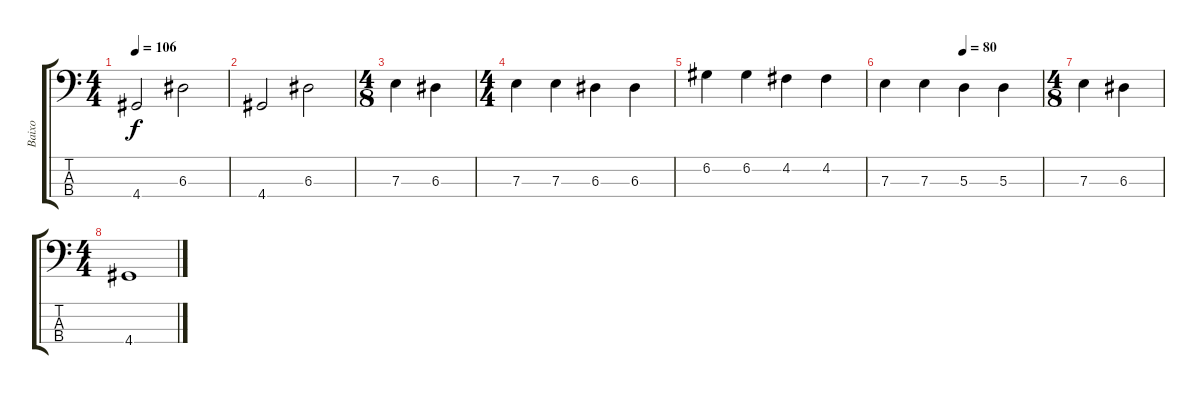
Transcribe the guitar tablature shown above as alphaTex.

\track ("Baixo" "Baixo") {instrument electricbassfinger}
\staff {score tabs}
\tuning (G2 D2 A1 E1) {hide}
\ts (4 4)
\tempo 106
\clef f4
\ks c
4.4.2{dy f} 6.3.2 |
4.4.2 6.3.2 |
\ts (4 8)
7.3.4 6.3.4 |
\ts (4 4)
7.3.4 7.3.4 6.3.4 6.3.4 |
6.2.4 6.2.4 4.2.4 4.2.4 |
\tempo (80 0.5)
7.3.4 7.3.4 5.3.4 5.3.4 |
\ts (4 8)
7.3.4 6.3.4 |
\ts (4 4)
4.4.1
